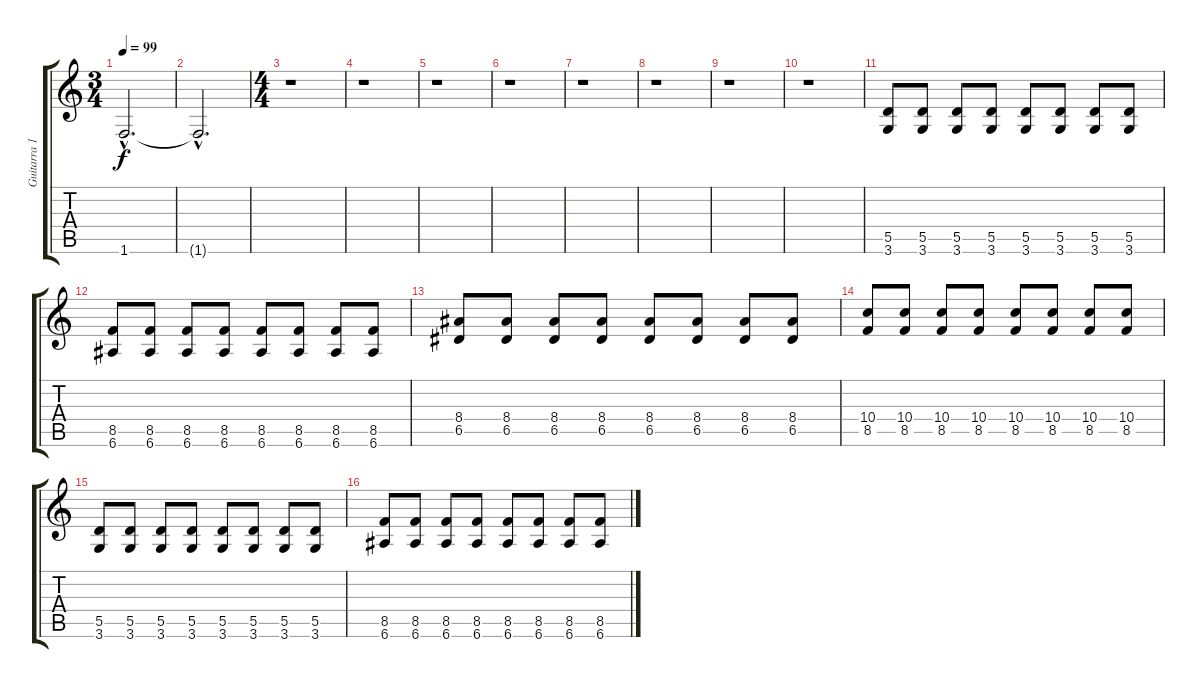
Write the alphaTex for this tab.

\track ("Guitarra 1" "Guitarra 1") {instrument distortionguitar}
\staff {score tabs}
\tuning (E4 B3 G3 D3 A2 E2) {hide}
\ts (3 4)
\tempo 99
\clef g2
\ks c
1.6{hac}.2{d dy f} |
1.6{hac t}.2{d} |
\ts (4 4)
r.1 |
r.1 |
r.1 |
r.1 |
r.1 |
r.1 |
r.1 |
r.1 |
(5.5 3.6).8{volume 8 instrument distortionguitar} (5.5 3.6).8 (5.5 3.6).8 (5.5 3.6).8 (5.5 3.6).8 (5.5 3.6).8 (5.5 3.6).8 (5.5 3.6).8 |
(8.5 6.6).8 (8.5 6.6).8 (8.5 6.6).8 (8.5 6.6).8 (8.5 6.6).8 (8.5 6.6).8 (8.5 6.6).8 (8.5 6.6).8 |
(8.4 6.5).8 (8.4 6.5).8 (8.4 6.5).8 (8.4 6.5).8 (8.4 6.5).8 (8.4 6.5).8 (8.4 6.5).8 (8.4 6.5).8 |
(10.4 8.5).8 (10.4 8.5).8 (10.4 8.5).8 (10.4 8.5).8 (10.4 8.5).8 (10.4 8.5).8 (10.4 8.5).8 (10.4 8.5).8 |
(5.5 3.6).8 (5.5 3.6).8 (5.5 3.6).8 (5.5 3.6).8 (5.5 3.6).8 (5.5 3.6).8 (5.5 3.6).8 (5.5 3.6).8 |
(8.5 6.6).8 (8.5 6.6).8 (8.5 6.6).8 (8.5 6.6).8 (8.5 6.6).8 (8.5 6.6).8 (8.5 6.6).8 (8.5 6.6).8
